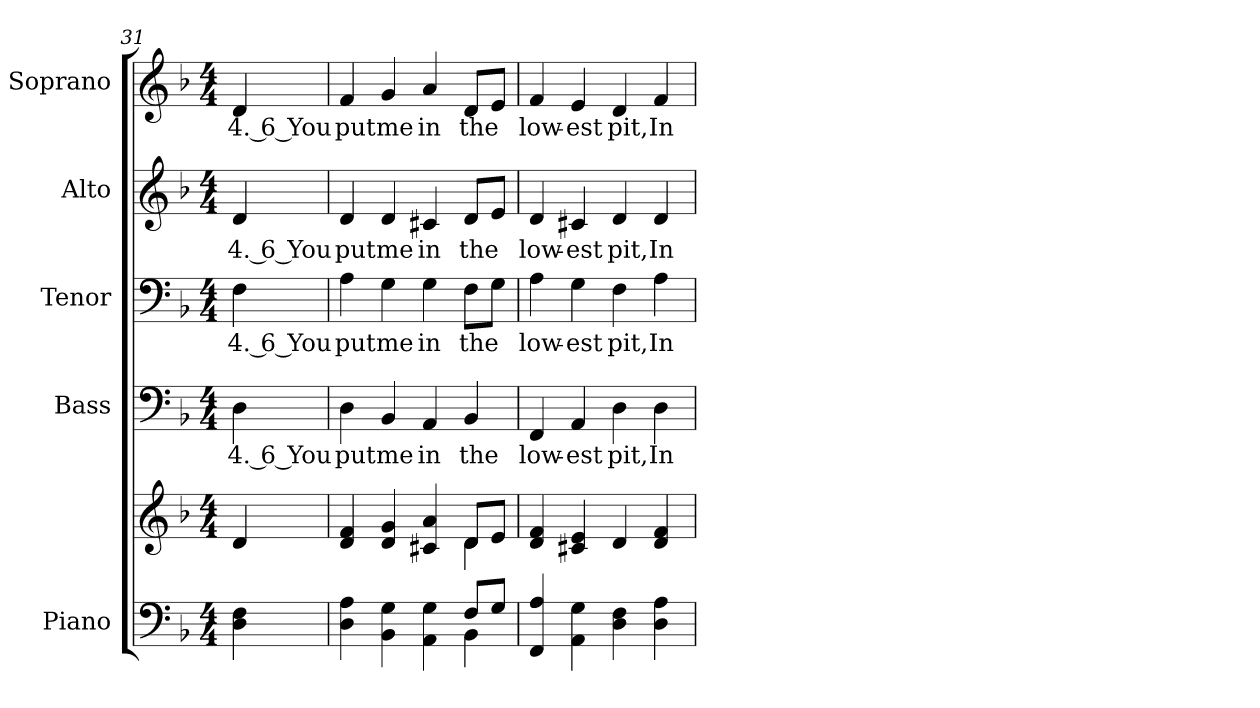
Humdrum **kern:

**kern	**kern	**kern	**text	**kern	**text	**kern	**text	**kern	**text
*part5	*part5	*part4	*part4	*part3	*part3	*part2	*part2	*part1	*part1
*staff6	*staff5	*staff4	*staff4	*staff3	*staff3	*staff2	*staff2	*staff1	*staff1
*I"Piano	*	*I"Bass	*	*I"Tenor	*	*I"Alto	*	*I"Soprano	*
*I'Pno.	*	*I'B.	*	*I'T.	*	*I'A.	*	*I'S.	*
*clefF4	*clefG2	*clefF4	*	*clefF4	*	*clefG2	*	*clefG2	*
*k[b-]	*k[b-]	*k[b-]	*	*k[b-]	*	*k[b-]	*	*k[b-]	*
*F:	*F:	*F:	*	*F:	*	*F:	*	*F:	*
*M4/4	*M4/4	*M4/4	*	*M4/4	*	*M4/4	*	*M4/4	*
=31	=31	=31	=31	=31	=31	=31	=31	=31	=31
!	!	!	!LO:LY:b:color=#000000	!	!	!	!	!	!
!	!	!	!	!	!LO:LY:b:color=#000000	!	!	!	!
!	!	!	!	!	!	!	!LO:LY:b:color=#000000	!	!
!	!	!	!	!	!	!	!	!	!LO:LY:b:color=#000000
4Di\ 4Fi	4di/	4Di\	4. 6 You	4Fi\	4. 6 You	4di/	4. 6 You	4di/	4. 6 You
=32	=32	=32	=32	=32	=32	=32	=32	=32	=32
*^	*^	*	*	*	*	*	*	*	*
!	!	!	!	!	!LO:LY:b:color=#000000	!	!	!	!	!	!
!	!	!	!	!	!	!	!LO:LY:b:color=#000000	!	!	!	!
!	!	!	!	!	!	!	!	!	!LO:LY:b:color=#000000	!	!
!	!	!	!	!	!	!	!	!	!	!	!LO:LY:b:color=#000000
4Di\ 4Ai	2ryy	4di/ 4fi	2ryy	4Di\	put	4Ai\	put	4di/	put	4fi/	put
!	!	!	!	!	!LO:LY:b:color=#000000	!	!	!	!	!	!
!	!	!	!	!	!	!	!LO:LY:b:color=#000000	!	!	!	!
!	!	!	!	!	!	!	!	!	!LO:LY:b:color=#000000	!	!
!	!	!	!	!	!	!	!	!	!	!	!LO:LY:b:color=#000000
4BB-i\ 4Gi	.	4di/ 4gi	.	4BB-i/	me	4Gi\	me	4di/	me	4gi/	me
!	!	!	!	!	!LO:LY:b:color=#000000	!	!	!	!	!	!
!	!	!	!	!	!	!	!LO:LY:b:color=#000000	!	!	!	!
!	!	!	!	!	!	!	!	!	!LO:LY:b:color=#000000	!	!
!	!	!	!	!	!	!	!	!	!	!	!LO:LY:b:color=#000000
4AAi\ 4Gi	4ryy	4c#Xi/ 4ai	4ryy	4AAi/	in	4Gi\	in	4c#Xi/	in	4ai/	in
!	!	!	!	!	!LO:LY:b:color=#000000	!	!	!	!	!	!
!	!	!	!	!	!	!	!LO:LY:b:color=#000000	!	!	!	!
!	!	!	!	!	!	!	!	!	!LO:LY:b:color=#000000	!	!
!	!	!	!	!	!	!	!	!	!	!	!LO:LY:b:color=#000000
8Fi/L	4BB-i\	8di/L	4di\	4BB-i/	the	8Fi\L	the	8di/L	the	8di/L	the
8Gi/J	.	8ei/J	.	.	.	8Gi\J	.	8ei/J	.	8ei/J	.
*v	*v	*	*	*	*	*	*	*	*	*	*
*	*v	*v	*	*	*	*	*	*	*	*
!!LO:PB:g=z
=33	=33	=33	=33	=33	=33	=33	=33	=33	=33
!	!	!	!LO:LY:b:color=#000000	!	!	!	!	!	!
!	!	!	!	!	!LO:LY:b:color=#000000	!	!	!	!
!	!	!	!	!	!	!	!LO:LY:b:color=#000000	!	!
!	!	!	!	!	!	!	!	!	!LO:LY:b:color=#000000
4FFi/ 4Ai	4di/ 4fi	4FFi/	low-	4Ai\	low-	4di/	low-	4fi/	low-
!	!	!	!LO:LY:b:color=#000000	!	!	!	!	!	!
!	!	!	!	!	!LO:LY:b:color=#000000	!	!	!	!
!	!	!	!	!	!	!	!LO:LY:b:color=#000000	!	!
!	!	!	!	!	!	!	!	!	!LO:LY:b:color=#000000
4AAi\ 4Gi	4c#Xi/ 4ei	4AAi/	-est	4Gi\	-est	4c#Xi/	-est	4ei/	-est
!	!	!	!LO:LY:b:color=#000000	!	!	!	!	!	!
!	!	!	!	!	!LO:LY:b:color=#000000	!	!	!	!
!	!	!	!	!	!	!	!LO:LY:b:color=#000000	!	!
!	!	!	!	!	!	!	!	!	!LO:LY:b:color=#000000
4Di\ 4Fi	4di/	4Di\	pit,	4Fi\	pit,	4di/	pit,	4di/	pit,
!	!	!	!LO:LY:b:color=#000000	!	!	!	!	!	!
!	!	!	!	!	!LO:LY:b:color=#000000	!	!	!	!
!	!	!	!	!	!	!	!LO:LY:b:color=#000000	!	!
!	!	!	!	!	!	!	!	!	!LO:LY:b:color=#000000
4Di\ 4Ai	4di/ 4fi	4Di\	In	4Ai\	In	4di/	In	4fi/	In
=	=	=	=	=	=	=	=	=	=
*-	*-	*-	*-	*-	*-	*-	*-	*-	*-
